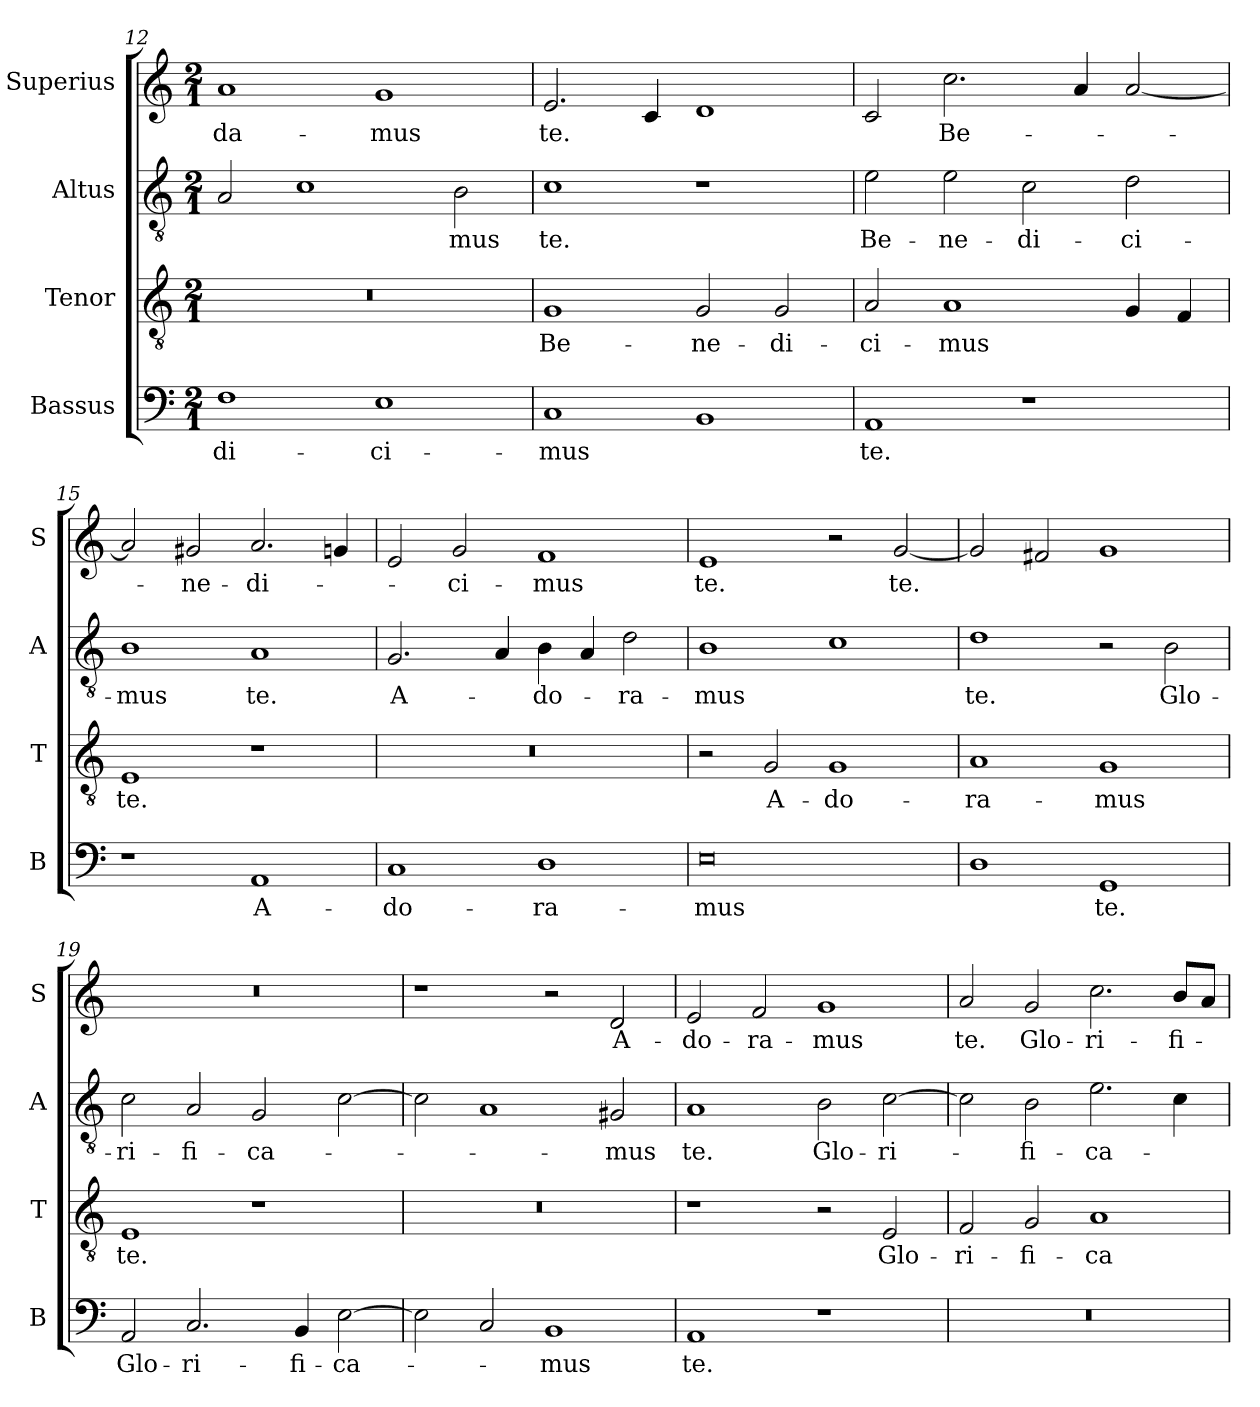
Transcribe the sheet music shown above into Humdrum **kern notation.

**kern	**text	**kern	**text	**kern	**text	**kern	**text
*part4	*part4	*part3	*part3	*part2	*part2	*part1	*part1
*staff4	*staff4	*staff3	*staff3	*staff2	*staff2	*staff1	*staff1
*I"Bassus	*	*I"Tenor	*	*I"Altus	*	*I"Superius	*
*I'B	*	*I'T	*	*I'A	*	*I'S	*
*clefF4	*	*clefGv2	*	*clefGv2	*	*clefG2	*
*k[]	*	*k[]	*	*k[]	*	*k[]	*
*M2/1	*	*M2/1	*	*M2/1	*	*M2/1	*
=12	=12	=12	=12	=12	=12	=12	=12
1F	-di-	0r	.	2A/	.	1a	-da-
.	.	.	.	1c	.	.	.
1E	-ci-	.	.	.	.	1g	-mus
.	.	.	.	2B\	-mus	.	.
=13	=13	=13	=13	=13	=13	=13	=13
1C	-mus	1G	Be-	1c	te.	2.e/	te.
.	.	.	.	.	.	4c/	.
1BB	.	2G/	-ne-	1r	.	1d	.
.	.	2G/	-di-	.	.	.	.
=14	=14	=14	=14	=14	=14	=14	=14
1AA	te.	2A/	-ci-	2e\	Be-	2c/	.
.	.	1A	-mus	2e\	-ne-	2.cc\	Be-
1r	.	.	.	2c\	-di-	.	.
.	.	.	.	.	.	4a/	.
.	.	4G/	.	2d\	-ci-	[2a/	.
.	.	4F/	.	.	.	.	.
=15	=15	=15	=15	=15	=15	=15	=15
1r	.	1E	te.	1B	-mus	2a/]	.
.	.	.	.	.	.	2g#X/	-ne-
1AA	A-	1r	.	1A	te.	2.a/	-di-
.	.	.	.	.	.	4gn/	.
=16	=16	=16	=16	=16	=16	=16	=16
1C	-do-	0r	.	2.G/	A-	2e/	.
.	.	.	.	.	.	2g/	-ci-
.	.	.	.	4A/	.	.	.
1D	-ra-	.	.	4B\	-do-	1f	-mus
.	.	.	.	4A/	.	.	.
.	.	.	.	2d\	-ra-	.	.
=17	=17	=17	=17	=17	=17	=17	=17
0E	-mus	2r	.	1B	-mus	1e	te.
.	.	2G/	A-	.	.	.	.
.	.	1G	-do-	1c	.	2r	.
.	.	.	.	.	.	[2g/	te.
=18	=18	=18	=18	=18	=18	=18	=18
1D	.	1A	-ra-	1d	te.	2g/]	.
.	.	.	.	.	.	2f#X/	.
1GG	te.	1G	-mus	2r	.	1g	.
.	.	.	.	2B\	Glo-	.	.
=19	=19	=19	=19	=19	=19	=19	=19
2AA/	Glo-	1E	te.	2c\	-ri-	0r	.
2.C/	-ri-	.	.	2A/	-fi-	.	.
.	.	1r	.	2G/	-ca-	.	.
4BB/	-fi-	.	.	.	.	.	.
[2E\	-ca-	.	.	[2c\	.	.	.
=20	=20	=20	=20	=20	=20	=20	=20
2E\]	.	0r	.	2c\]	.	1r	.
2C/	.	.	.	1A	.	.	.
1BB	-mus	.	.	.	.	2r	.
.	.	.	.	2G#X/	-mus	2d/	A-
=21	=21	=21	=21	=21	=21	=21	=21
1AA	te.	1r	.	1A	te.	2e/	-do-
.	.	.	.	.	.	2f/	-ra-
1r	.	2r	.	2B\	Glo-	1g	-mus
.	.	2E/	Glo-	[2c\	-ri-	.	.
=22	=22	=22	=22	=22	=22	=22	=22
0r	.	2F/	-ri-	2c\]	.	2a/	te.
.	.	2G/	-fi-	2B\	-fi-	2g/	Glo-
.	.	1A	-ca-	2.e\	-ca-	2.cc\	-ri-
.	.	.	.	4c\	.	8b/L	-fi-
.	.	.	.	.	.	8a/J	.
=	=	=	=	=	=	=	=
*-	*-	*-	*-	*-	*-	*-	*-
